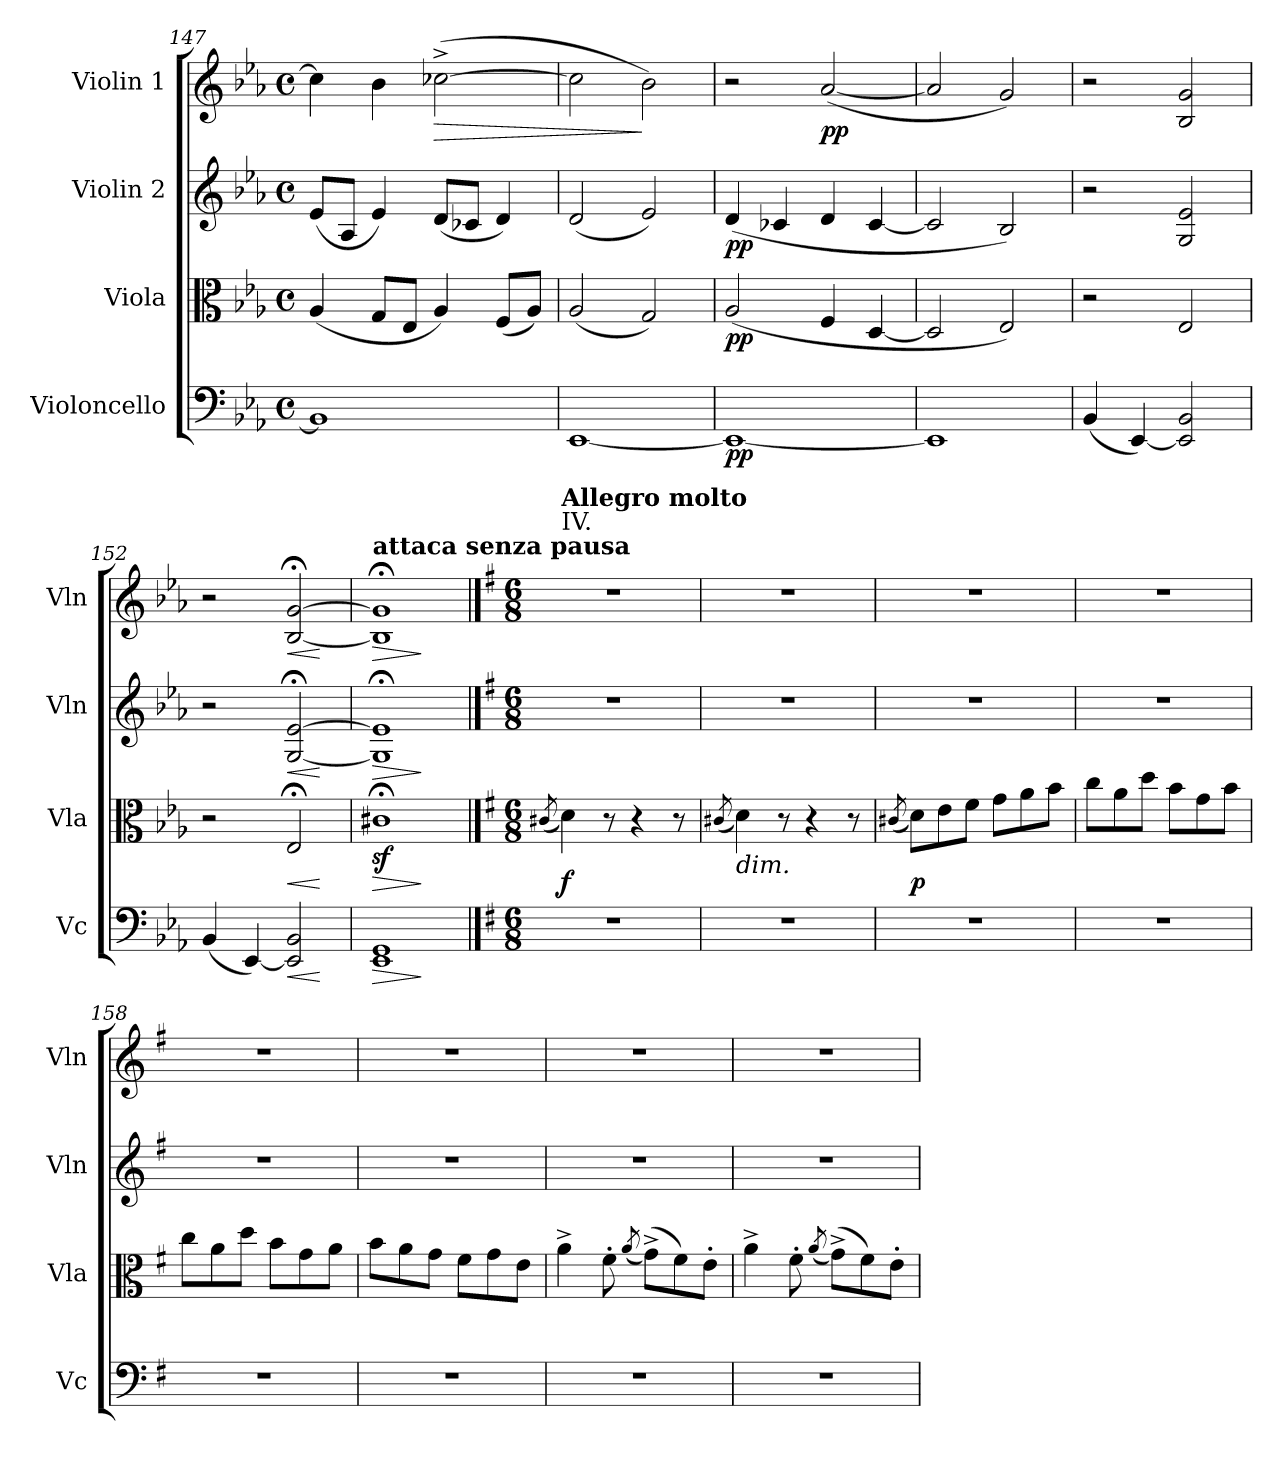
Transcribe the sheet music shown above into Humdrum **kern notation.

**kern	**dynam	**kern	**dynam	**kern	**dynam	**kern	**dynam
*part4	*part4	*part3	*part3	*part2	*part2	*part1	*part1
*staff4	*staff4	*staff3	*staff3	*staff2	*staff2	*staff1	*staff1
*I"Violoncello	*	*I"Viola	*	*I"Violin 2	*	*I"Violin 1	*
*I'Vc	*	*I'Vla	*	*I'Vln	*	*I'Vln	*
*clefF4	*	*clefC3	*	*clefG2	*	*clefG2	*
*k[b-e-a-]	*	*k[b-e-a-]	*	*k[b-e-a-]	*	*k[b-e-a-]	*
*M4/4	*	*M4/4	*	*M4/4	*	*M4/4	*
*met(c)	*	*met(c)	*	*met(c)	*	*met(c)	*
=147	=147	=147	=147	=147	=147	=147	=147
1BB-]	.	(4A-/	.	(8e-/L	.	4cc-\]	.
.	.	.	.	8A-/J	.	.	.
.	.	8G/L	.	4e-/)	.	4b-\	.
.	.	8E-/J	.	.	.	.	.
!	!	!	!	!	!	!	!LO:HP:b
.	.	4A-/)	.	(8d/L	.	([2cc-X^\	>
.	.	.	.	8c-X/J	.	.	.
.	.	(8F/L	.	4d/)	.	.	.
.	.	8A-/J)	.	.	.	.	.
=148	=148	=148	=148	=148	=148	=148	=148
[<1EE-	.	(2A-/	.	(2d/	.	2cc-\]	.
.	.	2G/)	.	2e-/)	.	2b-\)	]
=149	=149	=149	=149	=149	=149	=149	=149
!	!LO:DY:b	!	!LO:DY:b	!	!LO:DY:b	!	!
1EE-_	pp	(2A-/	pp	(4d/	pp	2r	.
.	.	.	.	4c-X/	.	.	.
!	!	!	!	!	!	!	!LO:DY:b
.	.	4F/	.	4d/	.	([<2a-/	pp
.	.	[<4D/	.	[<4c-/	.	.	.
=150	=150	=150	=150	=150	=150	=150	=150
1EE-]	.	2D/]	.	2c-/]	.	2a-/]	.
.	.	2E-/)	.	2B-/)	.	2g/)	.
=151	=151	=151	=151	=151	=151	=151	=151
(4BB-/	.	2r	.	2r	.	2r	.
[4EE-/)	.	.	.	.	.	.	.
2EE-/] 2BB-/	.	2E-/	.	2G/ 2e-/	.	2B-/ 2g/	.
=152	=152	=152	=152	=152	=152	=152	=152
(4BB-/	.	2r	.	2r	.	2r	.
[4EE-/)	.	.	.	.	.	.	.
!	!LO:HP:b	!	!LO:HP:b	!	!LO:HP:b	!	!LO:HP:b
2EE-/] 2BB-/	<	2E-;</	<	[<2G/;< [>2e-/;<	<	[2B-/;< [2g/;<	<
.	[	.	[	.	[	.	[
=153	=153	=153	=153	=153	=153	=153	=153
!	!	!	!	!	!	!LO:TX:a:B:t=attaca senza pausa	!
!	!LO:HP:b	!	!LO:HP:b	!	!LO:HP:b	!	!LO:HP:b
1EE- 1GG	>	1c#Xz<;<	>	1G];< 1e-];<	>	1B-];< 1g];<	>
.	]	.	]	.	]	.	]
!!LO:PB:g=z
==154	==154	==154	==154	==154	==154	==154	==154
*k[f#]	*	*k[f#]	*	*k[f#]	*	*k[f#]	*
*M6/8	*	*M6/8	*	*M6/8	*	*M6/8	*
.	.	(8qc#X/	.	.	.	.	.
!	!	!	!	!	!	!LO:TX:a:t=IV.	!
!	!	!	!	!	!	!LO:TX:a:B:t=Allegro molto	!
!	!	!	!LO:DY:b	!	!	!	!
2.r	.	4d\)	f	2.r	.	2.r	.
.	.	8r	.	.	.	.	.
.	.	4r	.	.	.	.	.
.	.	8r	.	.	.	.	.
=155	=155	=155	=155	=155	=155	=155	=155
.	.	(8qc#X/	.	.	.	.	.
!	!	!LO:TX:b:i:t=dim.	!	!	!	!	!
2.r	.	4d\)	.	2.r	.	2.r	.
.	.	8r	.	.	.	.	.
.	.	4r	.	.	.	.	.
.	.	8r	.	.	.	.	.
=156	=156	=156	=156	=156	=156	=156	=156
.	.	(8qc#X/	.	.	.	.	.
!	!	!	!LO:DY:b	!	!	!	!
2.r	.	8d\L)	p	2.r	.	2.r	.
.	.	8e\	.	.	.	.	.
.	.	8f#\J	.	.	.	.	.
.	.	8g\L	.	.	.	.	.
.	.	8a\	.	.	.	.	.
.	.	8b\J	.	.	.	.	.
=157	=157	=157	=157	=157	=157	=157	=157
2.r	.	8cc\L	.	2.r	.	2.r	.
.	.	8a\	.	.	.	.	.
.	.	8dd\J	.	.	.	.	.
.	.	8b\L	.	.	.	.	.
.	.	8g\	.	.	.	.	.
.	.	8b\J	.	.	.	.	.
=158	=158	=158	=158	=158	=158	=158	=158
2.r	.	8cc\L	.	2.r	.	2.r	.
.	.	8a\	.	.	.	.	.
.	.	8dd\J	.	.	.	.	.
.	.	8b\L	.	.	.	.	.
.	.	8g\	.	.	.	.	.
.	.	8a\J	.	.	.	.	.
=159	=159	=159	=159	=159	=159	=159	=159
2.r	.	8b\L	.	2.r	.	2.r	.
.	.	8a\	.	.	.	.	.
.	.	8g\J	.	.	.	.	.
.	.	8f#\L	.	.	.	.	.
.	.	8g\	.	.	.	.	.
.	.	8e\J	.	.	.	.	.
=160	=160	=160	=160	=160	=160	=160	=160
2.r	.	4a^\	.	2.r	.	2.r	.
.	.	8f#'\	.	.	.	.	.
.	.	(8qa/	.	.	.	.	.
.	.	(8g^\L)	.	.	.	.	.
.	.	8f#\)	.	.	.	.	.
.	.	8e'\J	.	.	.	.	.
!!LO:LB:g=z
=161	=161	=161	=161	=161	=161	=161	=161
2.r	.	4a^\	.	2.r	.	2.r	.
.	.	8f#'\	.	.	.	.	.
.	.	(8qa/	.	.	.	.	.
.	.	(8g^\L)	.	.	.	.	.
.	.	8f#\)	.	.	.	.	.
.	.	8e'\J	.	.	.	.	.
=	=	=	=	=	=	=	=
*-	*-	*-	*-	*-	*-	*-	*-
